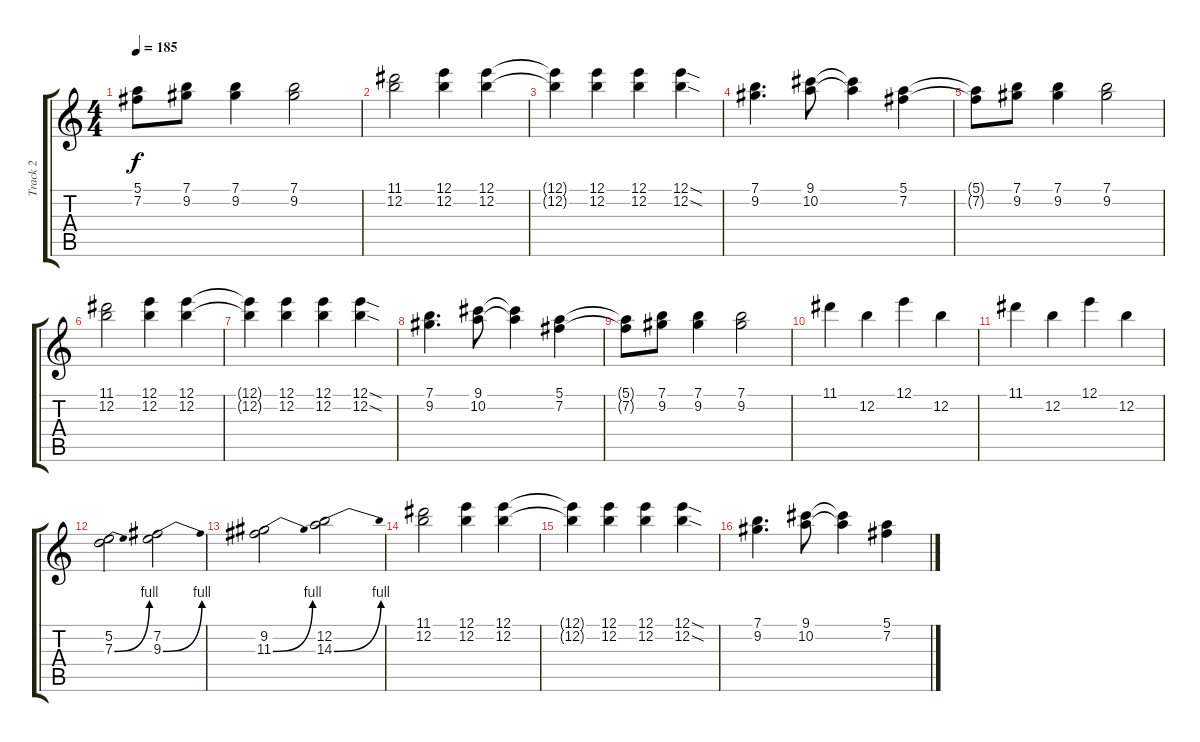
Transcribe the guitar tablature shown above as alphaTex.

\track ("Track 2" "Track 2") {instrument overdrivenguitar}
\staff {score tabs}
\tuning (E4 B3 G3 D3 A2 E2) {hide}
\ts (4 4)
\tempo 185
\clef g2
\ks c
(5.1{t} 7.2{t}).8{dy f} (7.1 9.2).8 (7.1 9.2).4 (7.1 9.2).2 |
(11.1 12.2).2 (12.1 12.2).4 (12.1 12.2).4 |
(12.1{t} 12.2{t}).4 (12.1 12.2).4 (12.1 12.2).4 (12.1{sod} 12.2{sod}).4 |
(7.1 9.2).4{d} (9.1 10.2).8 (9.1{t} 10.2{t}).4 (5.1 7.2).4 |
(5.1{t} 7.2{t}).8 (7.1 9.2).8 (7.1 9.2).4 (7.1 9.2).2 |
(11.1 12.2).2 (12.1 12.2).4 (12.1 12.2).4 |
(12.1{t} 12.2{t}).4 (12.1 12.2).4 (12.1 12.2).4 (12.1{sod} 12.2{sod}).4 |
(7.1 9.2).4{d} (9.1 10.2).8 (9.1{t} 10.2{t}).4 (5.1 7.2).4 |
(5.1{t} 7.2{t}).8 (7.1 9.2).8 (7.1 9.2).4 (7.1 9.2).2 |
11.1.4 12.2.4 12.1.4 12.2.4 |
11.1.4 12.2.4 12.1.4 12.2.4 |
(5.2 7.3{be (bend 0 0 60 4)}).2 (7.2 9.3{be (bend 0 0 60 4)}).2 |
(9.2 11.3{be (bend 0 0 60 4)}).2 (12.2 14.3{be (bend 0 0 60 4)}).2 |
(11.1 12.2).2 (12.1 12.2).4 (12.1 12.2).4 |
(12.1{t} 12.2{t}).4 (12.1 12.2).4 (12.1 12.2).4 (12.1{sod} 12.2{sod}).4 |
(7.1 9.2).4{d} (9.1 10.2).8 (9.1{t} 10.2{t}).4 (5.1 7.2).4
